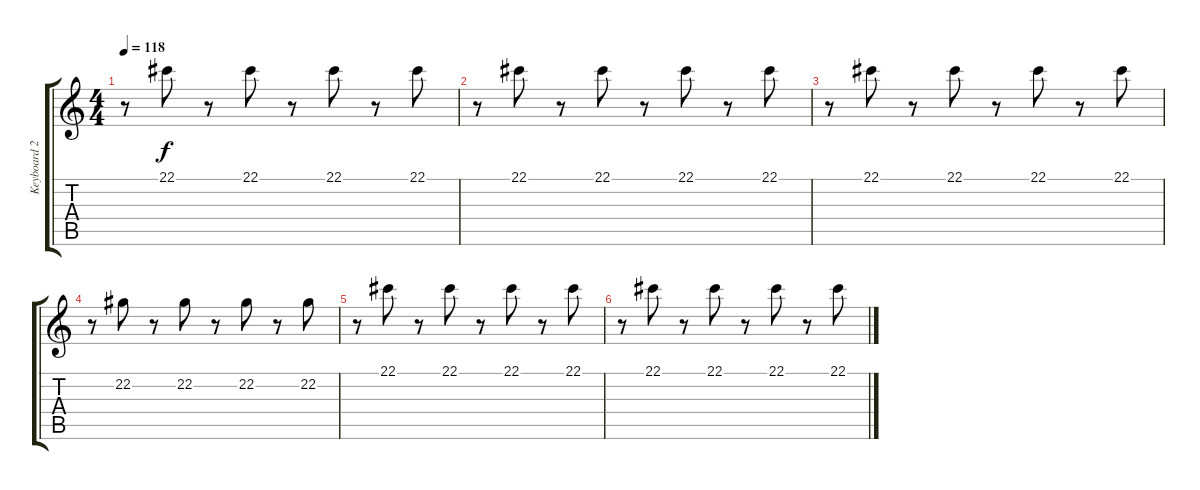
\track ("Keyboard 2" "Keyboard 2") {instrument lead2sawtooth}
\staff {score tabs}
\tuning (Eb4 Bb3 Gb3 Db3 Ab2 Db2) {hide}
\ts (4 4)
\tempo 118
\clef g2
\ks c
r.8{dy f} 22.1.8 r.8 22.1.8 r.8 22.1.8 r.8 22.1.8 |
r.8 22.1.8 r.8 22.1.8 r.8 22.1.8 r.8 22.1.8 |
r.8 22.1.8 r.8 22.1.8 r.8 22.1.8 r.8 22.1.8 |
r.8 22.2.8 r.8 22.2.8 r.8 22.2.8 r.8 22.2.8 |
r.8 22.1.8 r.8 22.1.8 r.8 22.1.8 r.8 22.1.8 |
r.8 22.1.8 r.8 22.1.8 r.8 22.1.8 r.8 22.1.8
